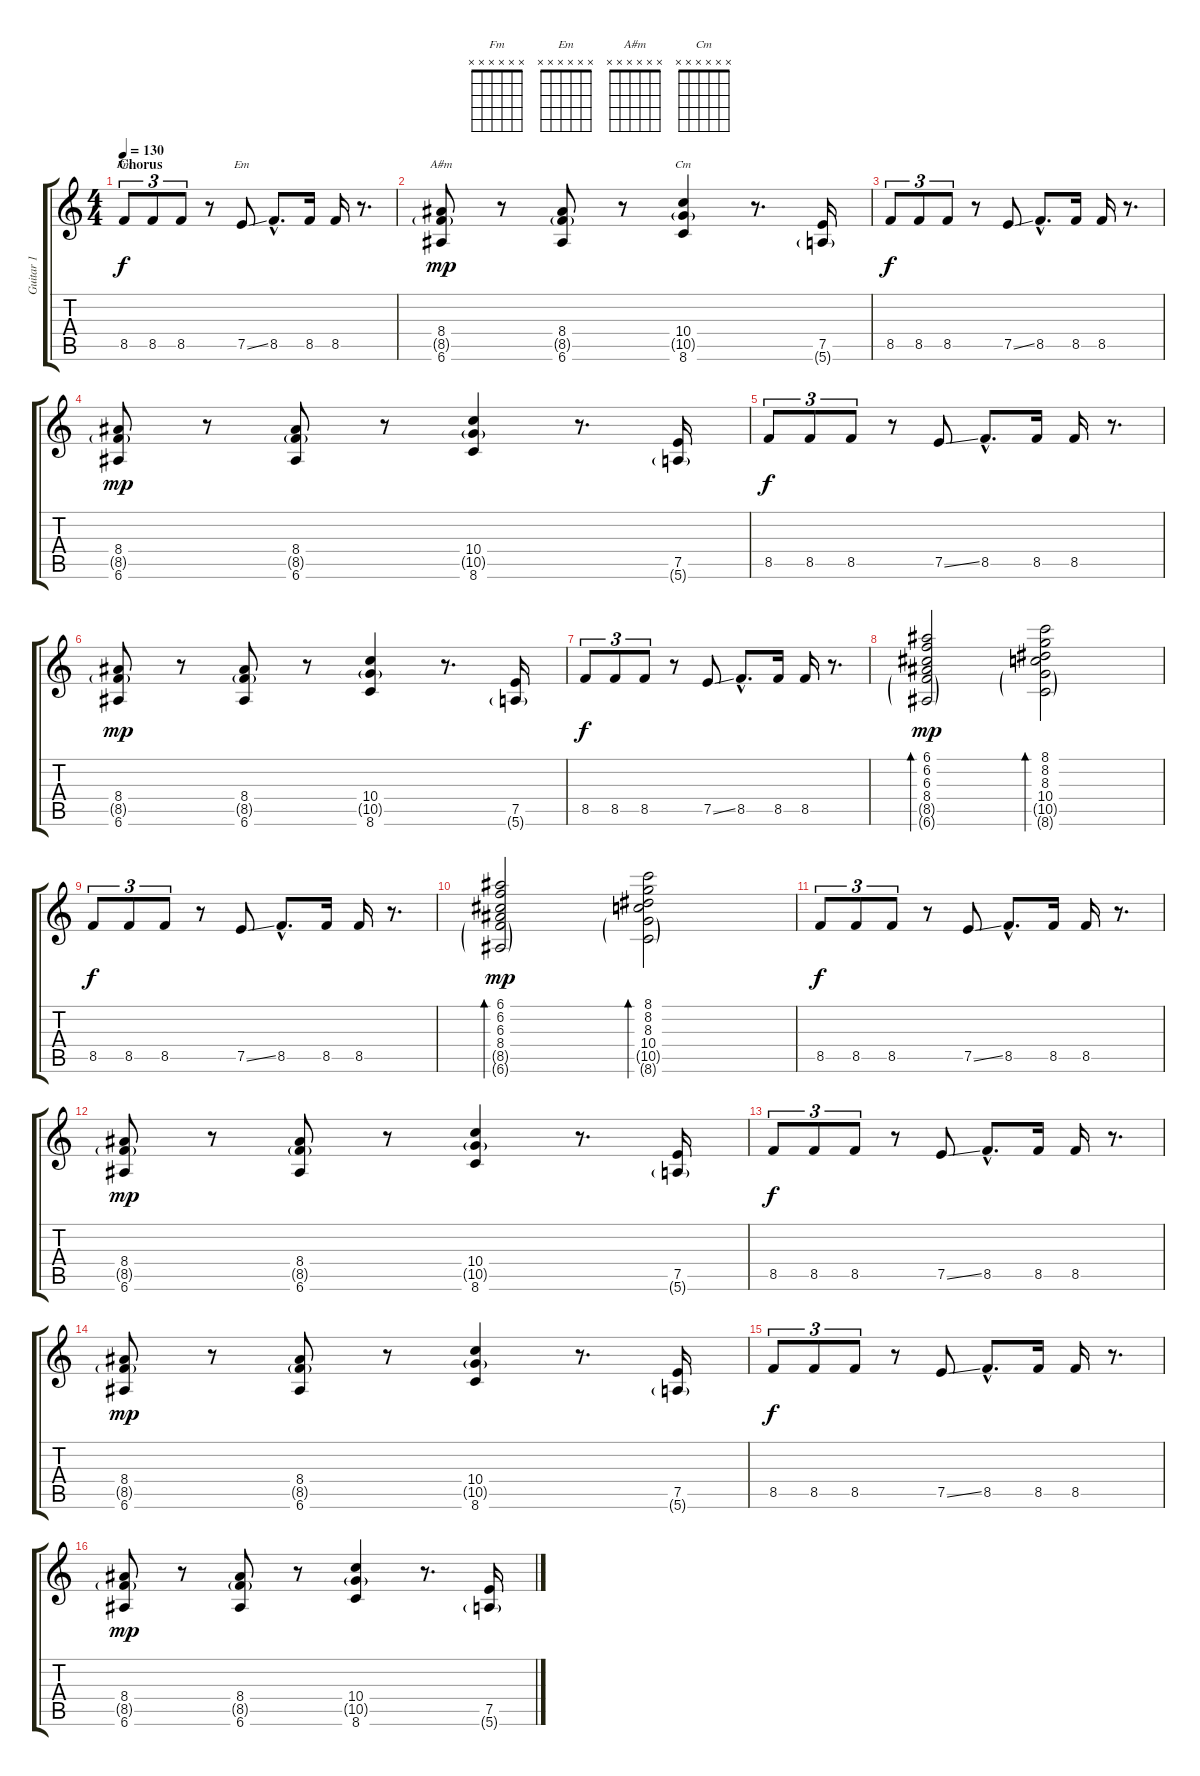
\track ("Guitar 1" "Guitar 1") {instrument electricguitarmuted}
\staff {score tabs}
\tuning (E4 B3 G3 D3 A2 E2) {hide}
\chord ("Fm" x x x x x x)
\chord ("Em" x x x x x x)
\chord ("A#m" x x x x x x)
\chord ("Cm" x x x x x x)
\ts (4 4)
\section ("" "Chorus")
\tempo 130
\clef g2
\ks c
8.5.8{tu (3 2) ch "Fm" dy f instrument electricguitarmuted} 8.5.8{tu (3 2)} 8.5.8{tu (3 2)} r.8 7.5{ss}.8{ch "Em"} 8.5{hac}.8{d} 8.5.16 8.5.16 r.8{d} |
(8.4 8.5{g} 6.6).8{ch "A#m" dy mp} r.8 (8.4 8.5{g} 6.6).8 r.8 (10.4 10.5{g} 8.6).4{ch "Cm"} r.8{d} (7.5 5.6{g}).16 |
8.5.8{tu (3 2) dy f} 8.5.8{tu (3 2)} 8.5.8{tu (3 2)} r.8 7.5{ss}.8 8.5{hac}.8{d} 8.5.16 8.5.16 r.8{d} |
(8.4 8.5{g} 6.6).8{dy mp} r.8 (8.4 8.5{g} 6.6).8 r.8 (10.4 10.5{g} 8.6).4 r.8{d} (7.5 5.6{g}).16 |
8.5.8{tu (3 2) dy f} 8.5.8{tu (3 2)} 8.5.8{tu (3 2)} r.8 7.5{ss}.8 8.5{hac}.8{d} 8.5.16 8.5.16 r.8{d} |
(8.4 8.5{g} 6.6).8{dy mp} r.8 (8.4 8.5{g} 6.6).8 r.8 (10.4 10.5{g} 8.6).4 r.8{d} (7.5 5.6{g}).16 |
8.5.8{tu (3 2) dy f} 8.5.8{tu (3 2)} 8.5.8{tu (3 2)} r.8 7.5{ss}.8 8.5{hac}.8{d} 8.5.16 8.5.16 r.8{d} |
(6.1 6.2 6.3 8.4 8.5{g} 6.6{g}).2{bd 120 dy mp instrument electricguitarjazz} (8.1 8.2 8.3 10.4 10.5{g} 8.6{g}).2{bd 120} |
8.5.8{tu (3 2) dy f instrument electricguitarmuted} 8.5.8{tu (3 2)} 8.5.8{tu (3 2)} r.8 7.5{ss}.8 8.5{hac}.8{d} 8.5.16 8.5.16 r.8{d} |
(6.1 6.2 6.3 8.4 8.5{g} 6.6{g}).2{bd 120 dy mp instrument electricguitarjazz} (8.1 8.2 8.3 10.4 10.5{g} 8.6{g}).2{bd 120} |
8.5.8{tu (3 2) dy f instrument electricguitarmuted} 8.5.8{tu (3 2)} 8.5.8{tu (3 2)} r.8 7.5{ss}.8 8.5{hac}.8{d} 8.5.16 8.5.16 r.8{d} |
(8.4 8.5{g} 6.6).8{dy mp} r.8 (8.4 8.5{g} 6.6).8 r.8 (10.4 10.5{g} 8.6).4 r.8{d} (7.5 5.6{g}).16 |
8.5.8{tu (3 2) dy f} 8.5.8{tu (3 2)} 8.5.8{tu (3 2)} r.8 7.5{ss}.8 8.5{hac}.8{d} 8.5.16 8.5.16 r.8{d} |
(8.4 8.5{g} 6.6).8{dy mp} r.8 (8.4 8.5{g} 6.6).8 r.8 (10.4 10.5{g} 8.6).4 r.8{d} (7.5 5.6{g}).16 |
8.5.8{tu (3 2) dy f} 8.5.8{tu (3 2)} 8.5.8{tu (3 2)} r.8 7.5{ss}.8 8.5{hac}.8{d} 8.5.16 8.5.16 r.8{d} |
(8.4 8.5{g} 6.6).8{dy mp} r.8 (8.4 8.5{g} 6.6).8 r.8 (10.4 10.5{g} 8.6).4 r.8{d} (7.5 5.6{g}).16
